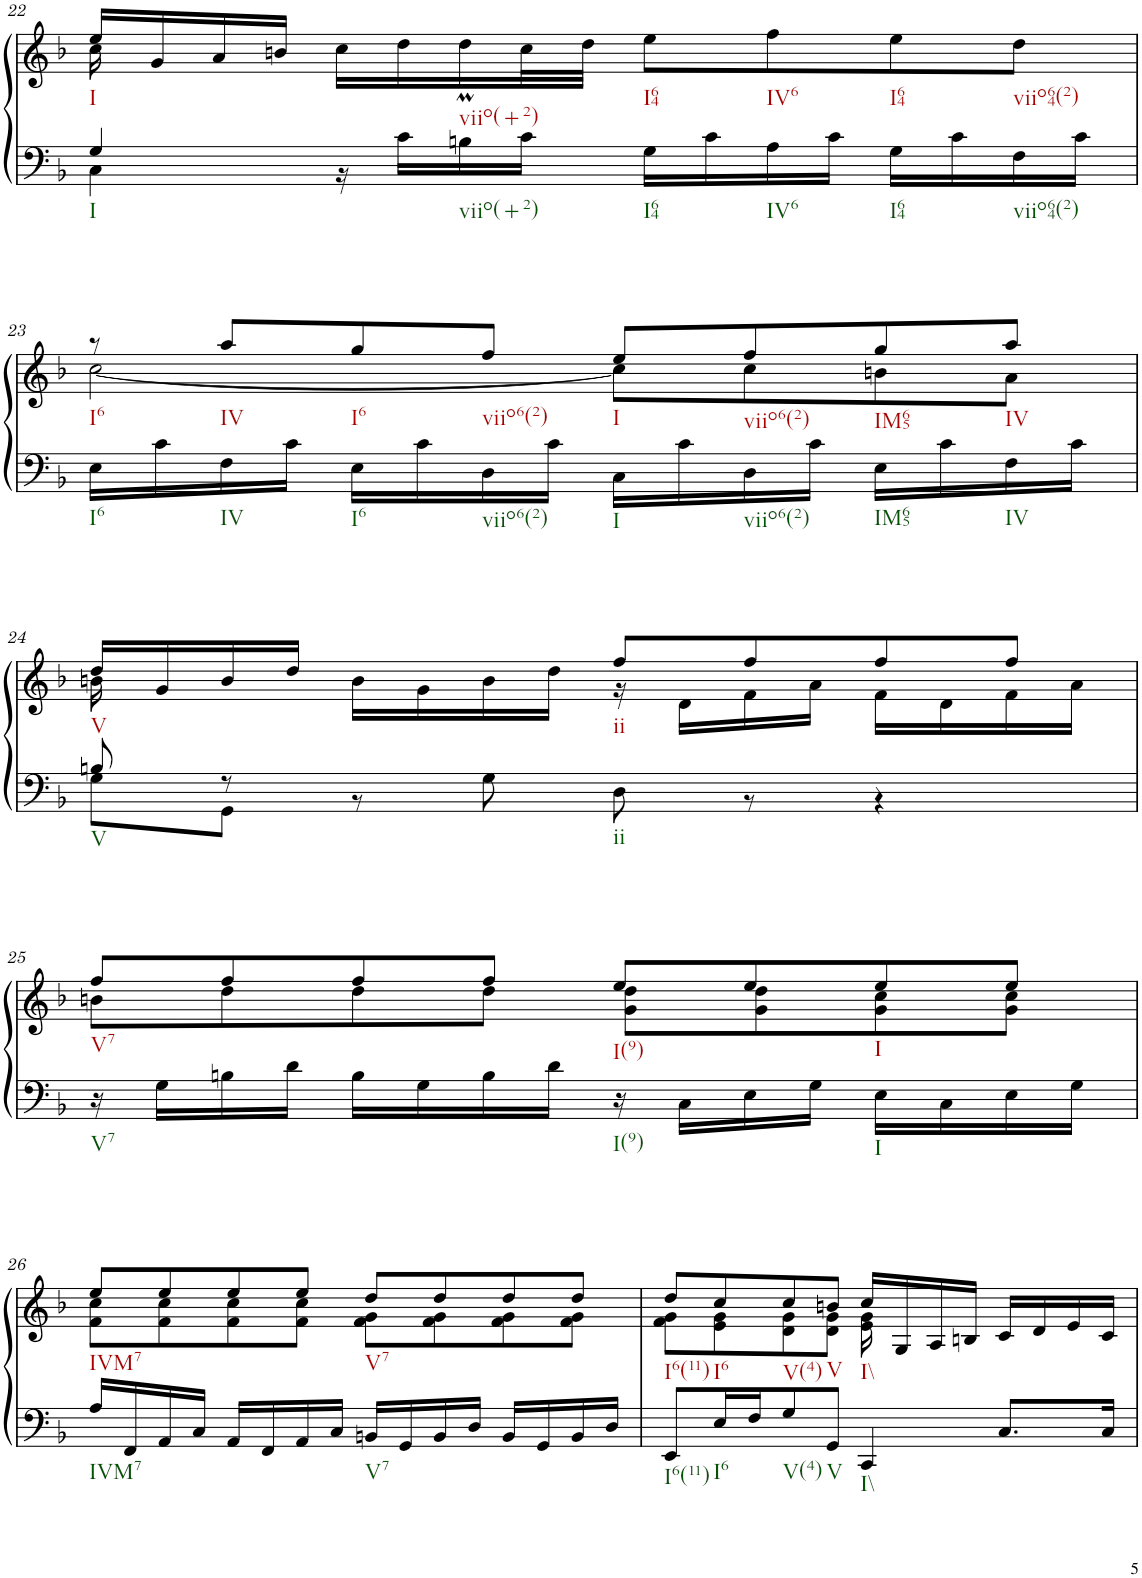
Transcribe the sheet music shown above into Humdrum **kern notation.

**kern	**kern
*part1	*part1
*staff2	*staff1
*I"Klavier linke Hand	*
!!LO:PB:g=z
*clefF4	*clefG2
*k[b-]	*k[b-]
*M2/2	*M2/2
=22	=22
*^	*^
4G/	4C\	16ee/LL	16cc\
.	.	16g/	8.ryy
.	.	16a/	.
.	.	16bn/JJ	.
2.ryy	16r	4ryy	16cc\LL
.	16c\LL	.	16dd\
.	16Bn\	.	16ddM\
.	16c\JJ	.	32cc\L
.	.	.	32dd\JJJ
.	16G\LL	2ryy	8ee\L
.	16c\	.	.
.	16A\	.	8ff\
.	16c\JJ	.	.
.	16G\LL	.	8ee\
.	16c\	.	.
.	16F\	.	8dd\J
.	16c\JJ	.	.
!!LO:LB:g=z	!!
=23	=23	=23	=23
1ryy	16E\LL	8r	[2cc\
.	16c\	.	.
.	16F\	8aa/L	.
.	16c\JJ	.	.
.	16E\LL	8gg/	.
.	16c\	.	.
.	16D\	8ff/J	.
.	16c\JJ	.	.
.	16C\LL	8ee/L	8cc\L]
.	16c\	.	.
.	16D\	8ff/	8cc\
.	16c\JJ	.	.
.	16E\LL	8gg/	8bn\
.	16c\	.	.
.	16F\	8aa/J	8a\J
.	16c\JJ	.	.
!!LO:LB:g=z	!!
=24	=24	=24	=24
8Bn/	8G\L	16dd/LL	16bn\
.	.	16g/	4..ryy
8r	8GG\J	16b/	.
.	.	16dd/JJ	.
2.ryy	8r	16b\LL	.
.	.	16g\	.
.	8G\	16b\	.
.	.	16dd\JJ	.
.	8D\	8ff/L	16r
.	.	.	16d\LL
.	8r	8ff/	16f\
.	.	.	16a\JJ
.	4r	8ff/	16f\LL
.	.	.	16d\
.	.	8ff/J	16f\
.	.	.	16a\JJ
*v	*v	*	*
!!LO:LB:g=z	!!
=25	=25	=25
16r	8ff/L	8bn\L
16G\LL	.	.
16Bn\	8ff/	8dd\
16d\JJ	.	.
16B\LL	8ff/	8dd\
16G\	.	.
16B\	8ff/J	8dd\J
16d\JJ	.	.
16r	8ee/L	8g\ 8dd\L
16C\LL	.	.
16E\	8ee/	8g\ 8dd\
16G\JJ	.	.
16E\LL	8ee/	8g\ 8cc\
16C\	.	.
16E\	8ee/J	8g\ 8cc\J
16G\JJ	.	.
!!LO:LB:g=z	!!
=26	=26	=26
16A/LL	8ee/L	8f\ 8cc\L
16FF/	.	.
16AA/	8ee/	8f\ 8cc\
16C/JJ	.	.
16AA/LL	8ee/	8f\ 8cc\
16FF/	.	.
16AA/	8ee/J	8f\ 8cc\J
16C/JJ	.	.
16BBn/LL	8dd/L	8f\ 8g\L
16GG/	.	.
16BB/	8dd/	8f\ 8g\
16D/JJ	.	.
16BB/LL	8dd/	8f\ 8g\
16GG/	.	.
16BB/	8dd/J	8f\ 8g\J
16D/JJ	.	.
=27	=27	=27
8EE/L	8dd/L	8f\ 8g\L
16E/L	8cc/	8e\ 8g\
16F/J	.	.
8G/	8cc/	8d\ 8g\
8GG/J	8bn/J	8d\ 8g\J
4CC/	16cc/LL	16e\ 16g\
.	16G/	4..ryy
.	16A/	.
.	16Bn/JJ	.
8.C/L	16c/LL	.
.	16d/	.
.	16e/	.
16C/Jk	16c/JJ	.
*	*v	*v
=	=
*-	*-
